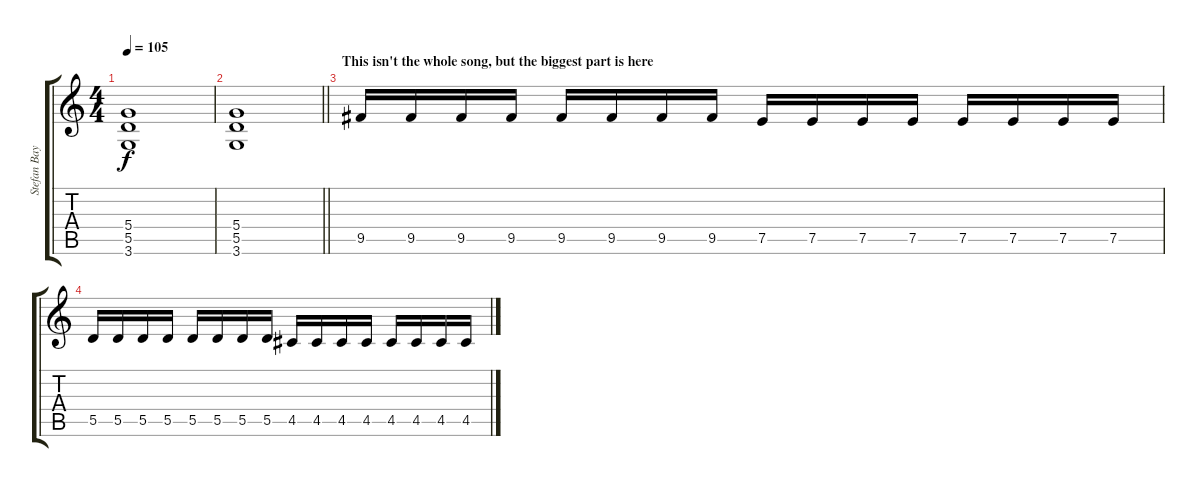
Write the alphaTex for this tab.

\track ("Stefan Bayle" "Stefan Bay") {instrument overdrivenguitar}
\staff {score tabs}
\tuning (E4 B3 G3 D3 A2 E2) {hide}
\ts (4 4)
\tempo 105
\clef g2
\ks c
(5.4 5.5 3.6).1{dy f} |
\barLineRight lightlight
(5.4 5.5 3.6).1 |
\section ("" "This isn't the whole song, but the biggest part is here")
9.5.16 9.5.16 9.5.16 9.5.16 9.5.16 9.5.16 9.5.16 9.5.16 7.5.16 7.5.16 7.5.16 7.5.16 7.5.16 7.5.16 7.5.16 7.5.16 |
5.5.16 5.5.16 5.5.16 5.5.16 5.5.16 5.5.16 5.5.16 5.5.16 4.5.16 4.5.16 4.5.16 4.5.16 4.5.16 4.5.16 4.5.16 4.5.16
